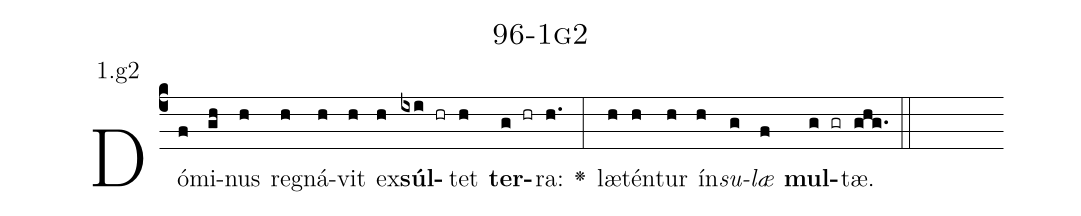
name: 96-1g2;
annotation: 1.g2;
%%
(c4)Dó(f)mi(gh)nus(h) re(h)gná(h)vit(h) ex(h)<b>súl</b>(ixi hr)tet(h) <b>ter</b>(g hr)ra:(h.) <v>\greheightstar</v>(:) læ(h)tén(h)tur(h) ín(h)<i>su</i>(g)<i>læ</i>(f) <b>mul</b>(g gr)tæ.(ghg.) (::)


%E(h) u(h) o(g) u(f) a(g) e.(ghg.) (::)
